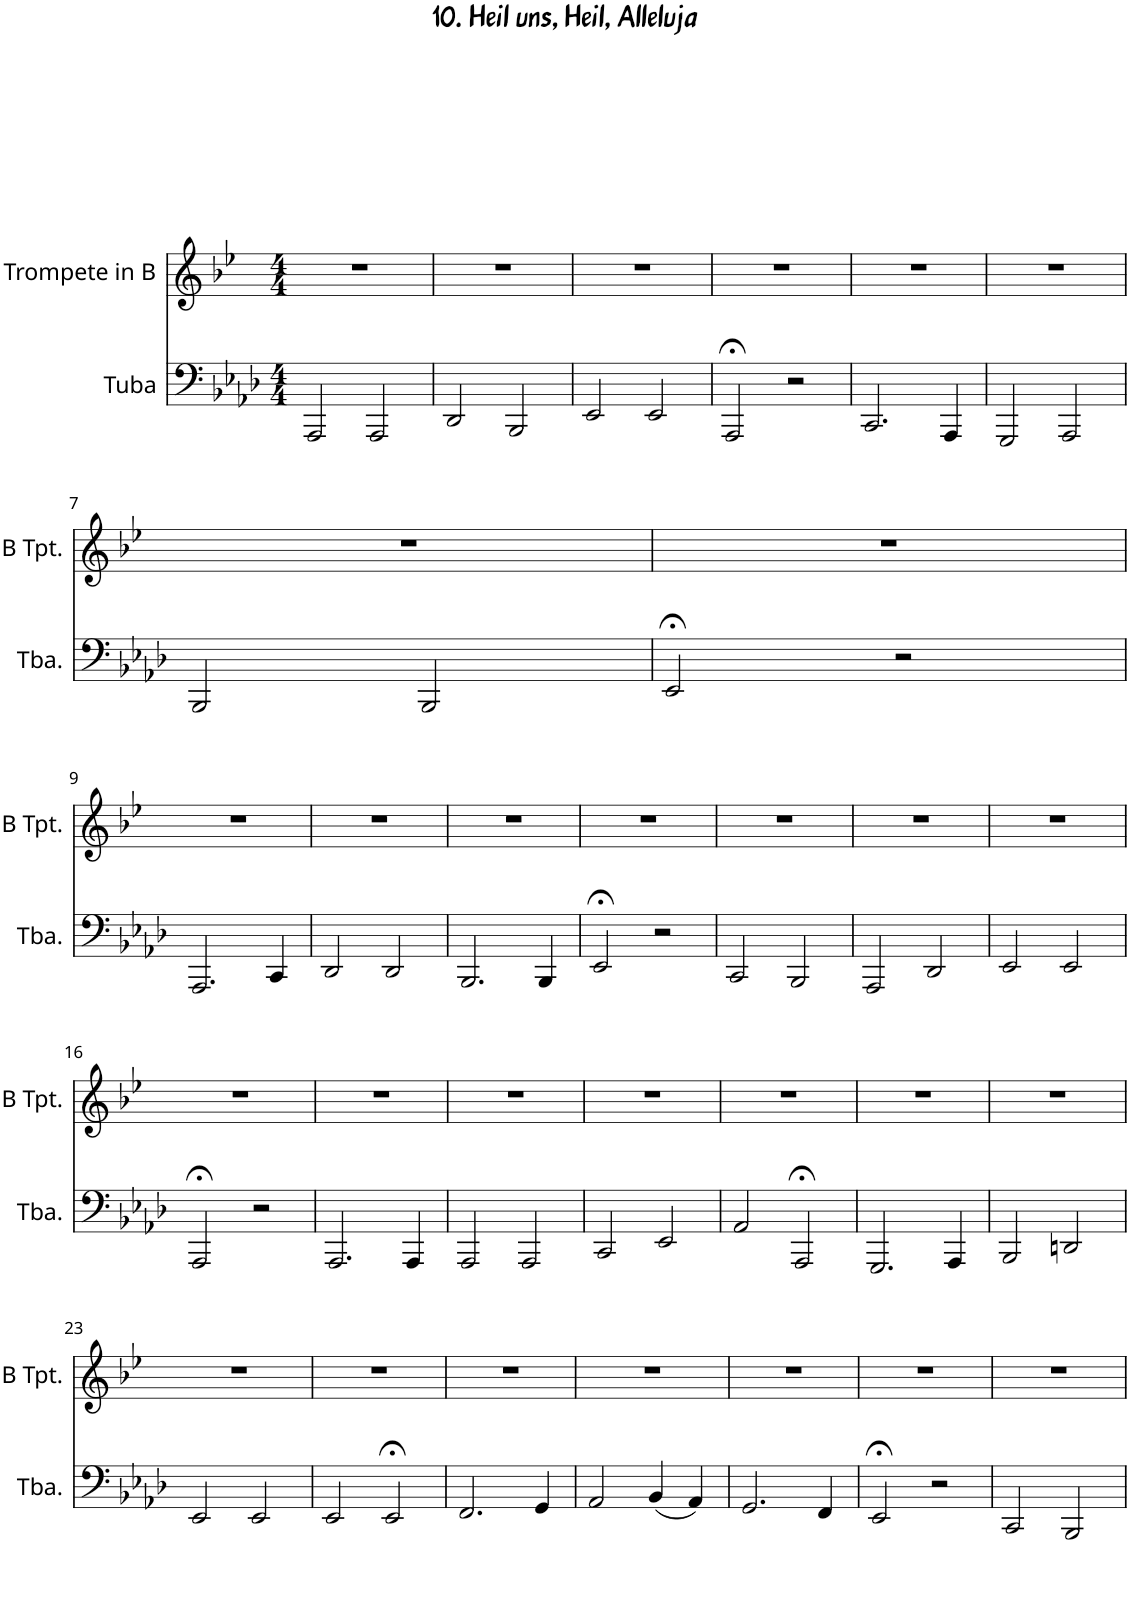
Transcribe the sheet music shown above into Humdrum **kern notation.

**kern	**kern
*part2	*part1
*staff2	*staff1
*I"Tuba	*I"Trompete in B
*I'Tba.	*
*clefF4	*clefG2
*	*Trd1c2
*k[b-e-a-d-]	*k[b-e-]
*M4/4	*M4/4
=1	=1
2AAA-/	1r
2AAA-/	.
=2	=2
2DD-/	1r
2BBB-/	.
=3	=3
2EE-/	1r
2EE-/	.
=4	=4
2AAA-;</	1r
2r	.
=5	=5
2.CC/	1r
4AAA-/	.
=6	=6
2GGG/	1r
2AAA-/	.
!!LO:LB:g=z
=7	=7
2BBB-/	1r
2BBB-/	.
=8	=8
2EE-;</	1r
2r	.
!!LO:LB:g=z
=9	=9
2.AAA-/	1r
4CC/	.
=10	=10
2DD-/	1r
2DD-/	.
=11	=11
2.BBB-/	1r
4BBB-/	.
=12	=12
2EE-;</	1r
2r	.
=13	=13
2CC/	1r
2BBB-/	.
=14	=14
2AAA-/	1r
2DD-/	.
=15	=15
2EE-/	1r
2EE-/	.
!!LO:LB:g=z
=16	=16
2AAA-;</	1r
2r	.
=17	=17
2.AAA-/	1r
4AAA-/	.
=18	=18
2AAA-/	1r
2AAA-/	.
=19	=19
2CC/	1r
2EE-/	.
=20	=20
2AA-/	1r
2AAA-;</	.
=21	=21
2.GGG/	1r
4AAA-/	.
=22	=22
2BBB-/	1r
2DDn/	.
!!LO:LB:g=z
=23	=23
2EE-/	1r
2EE-/	.
=24	=24
2EE-/	1r
2EE-;</	.
=25	=25
2.FF/	1r
4GG/	.
=26	=26
2AA-/	1r
(4BB-/	.
4AA-/)	.
=27	=27
2.GG/	1r
4FF/	.
=28	=28
2EE-;</	1r
2r	.
=29	=29
2CC/	1r
2BBB-/	.
=	=
*-	*-
